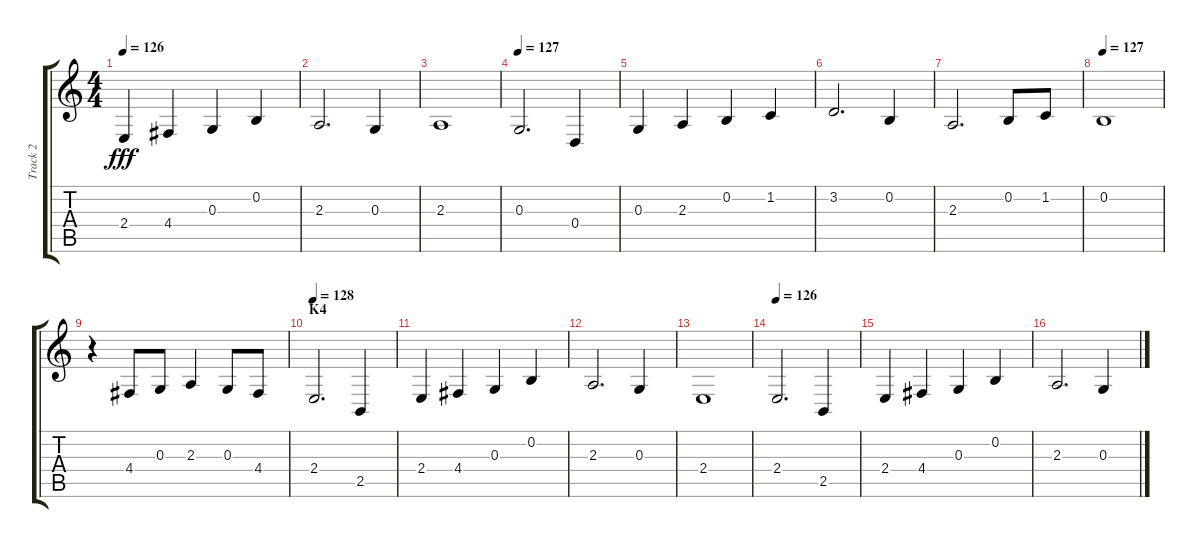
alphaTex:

\track ("Track 2" "Track 2") {instrument stringensemble1}
\staff {score tabs}
\tuning (E4 B3 G3 D3 A2 E2) {hide}
\ts (4 4)
\tempo 126
\clef g2
\ks c
2.4.4{dy fff} 4.4.4 0.3.4 0.2.4 |
2.3.2{d} 0.3.4 |
2.3.1 |
\tempo 127
0.3.2{d} 0.4.4 |
0.3.4 2.3.4 0.2.4 1.2.4 |
3.2.2{d} 0.2.4 |
2.3.2{d} 0.2.8 1.2.8 |
\tempo 127
0.2.1 |
r.4 4.4.8 0.3.8 2.3.4 0.3.8 4.4.8 |
\section ("" "K4")
\tempo 128
2.4.2{d instrument choiraahs} 2.5.4 |
2.4.4 4.4.4 0.3.4 0.2.4 |
2.3.2{d} 0.3.4 |
2.4.1 |
\tempo 126
2.4.2{d} 2.5.4 |
2.4.4 4.4.4 0.3.4 0.2.4 |
2.3.2{d} 0.3.4
